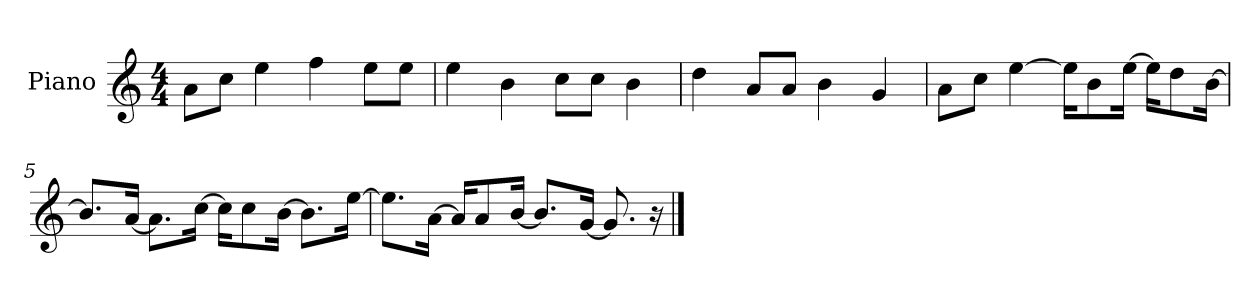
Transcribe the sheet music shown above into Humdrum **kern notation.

**kern
*part1
*staff1
*I"Piano
*I'P-no
*clefG2
*k[]
*M4/4
*MM90
=1
8a\L
8cc\J
4ee\
4ff\
8ee\L
8ee\J
=2
4ee\
4b\
8cc\L
8cc\J
4b\
=3
4dd\
8a/L
8a/J
4b\
4g/
=4
8a\L
8cc\J
[4ee\
16ee\KL]
8b\
[16ee\Jk
16ee\KL]
8dd\
[16b\Jk
=5
8.b/L]
[16a/Jk
8.a\L]
[16cc\Jk
16cc\KL]
8cc\
[16b\Jk
8.b\L]
[16ee\Jk
!!LO:LB:g=z
=6
8.ee\L]
[16a\Jk
16a/KL]
8a/
[16b/Jk
8.b/L]
[16g/Jk
8.g/]
16r
==
*-
